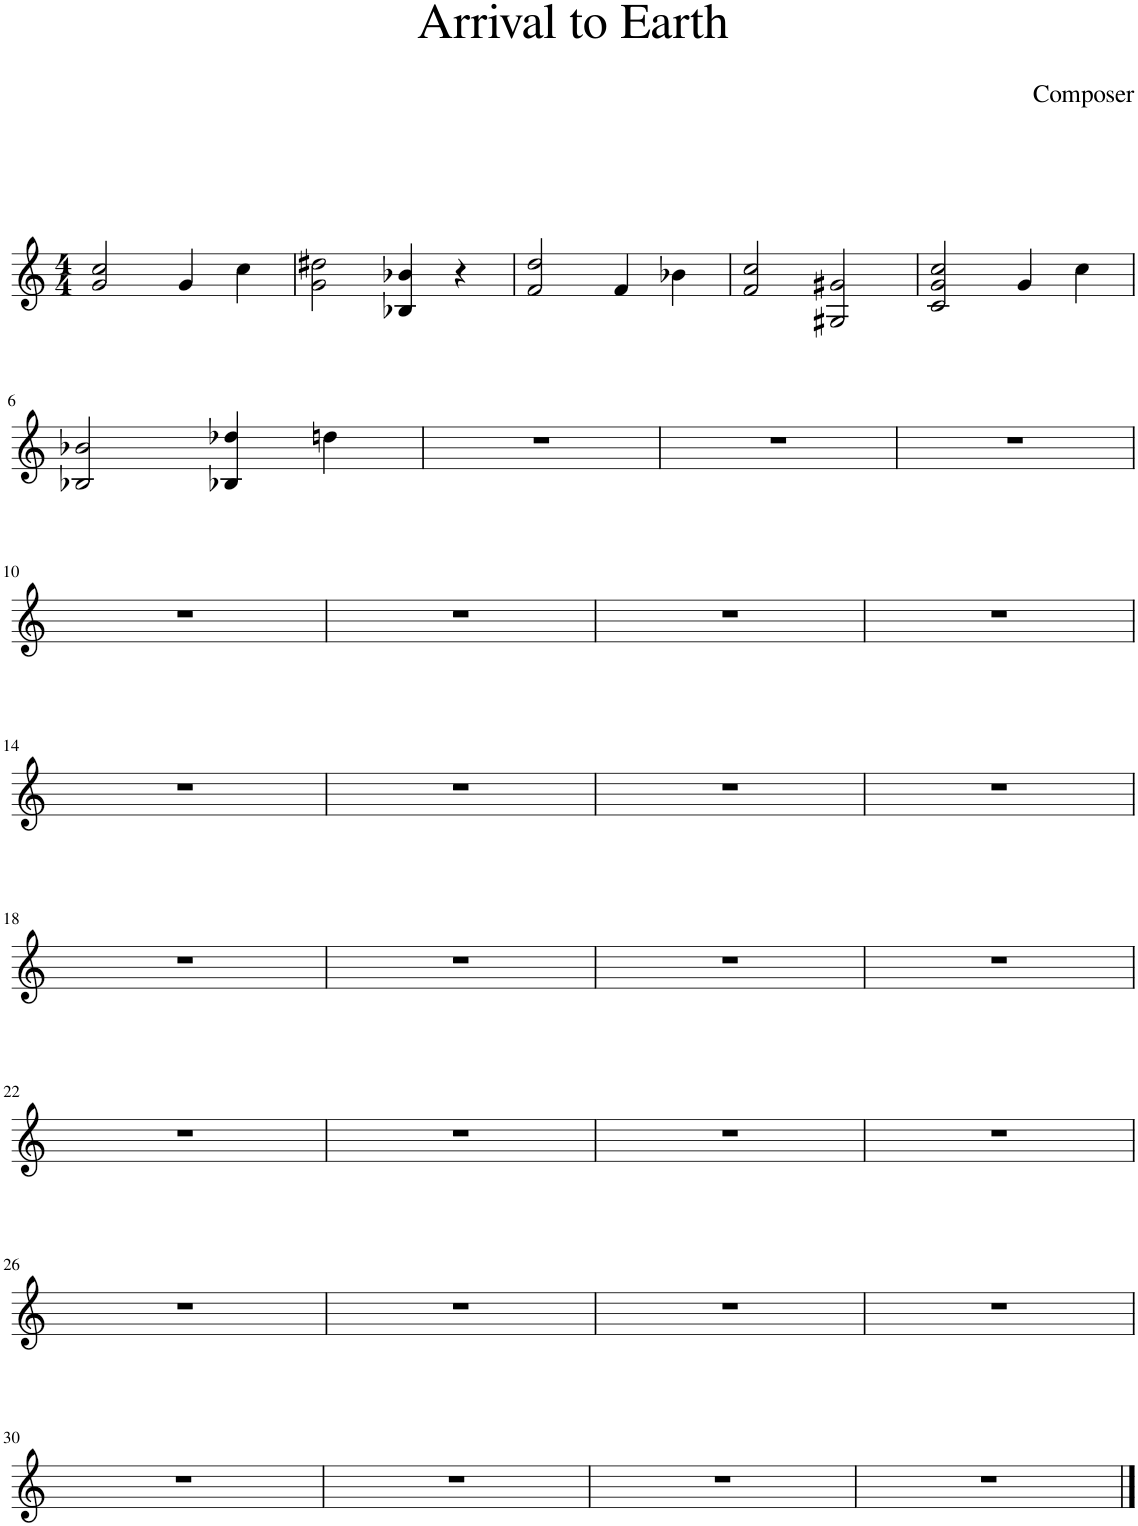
**kern
*part1
*staff1
*I"Piano
*I'Pno.
*clefG2
*k[]
*M4/4
=1
2g/ 2cc/
4g/
4cc\
=2
2g\ 2dd#X\
4B-X/ 4b-X/
4r
=3
2f/ 2dd/
4f/
4b-X\
=4
2f/ 2cc/
2G#X/ 2g#X/
=5
2c/ 2g/ 2cc/
4g/
4cc\
!!LO:LB:g=z
=6
2B-X/ 2b-X/
4B-X/ 4dd-X/
4ddn\
=7
1r
=8
1r
=9
1r
!!LO:LB:g=z
=10
1r
=11
1r
=12
1r
=13
1r
!!LO:LB:g=z
=14
1r
=15
1r
=16
1r
=17
1r
!!LO:LB:g=z
=18
1r
=19
1r
=20
1r
=21
1r
!!LO:LB:g=z
=22
1r
=23
1r
=24
1r
=25
1r
!!LO:LB:g=z
=26
1r
=27
1r
=28
1r
=29
1r
!!LO:LB:g=z
=30
1r
=31
1r
=32
1r
=33
1r
==
*-
